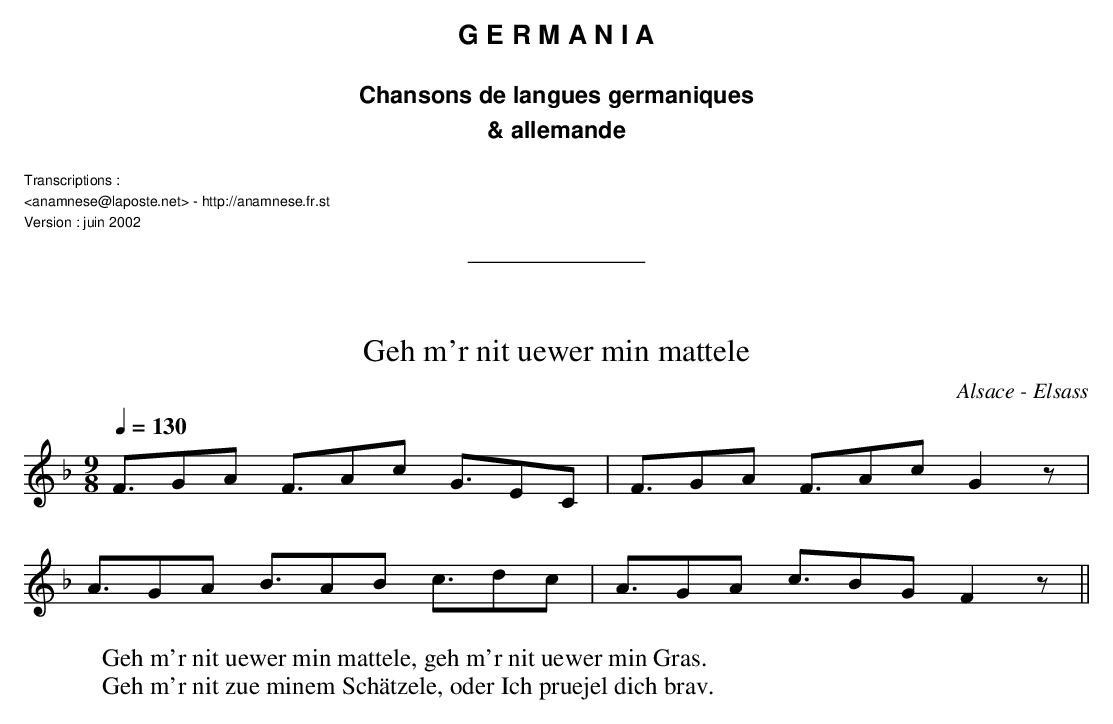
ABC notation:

X:1
T:Geh m'r nit uewer min mattele
O:Alsace - Elsass
M:9/8
L:1/8
Q:1/4=130
K:F
F3/2GA F3/2Ac G3/2EC | F3/2GA F3/2Ac G2 z |
A3/2GA B3/2AB c3/2dc | A3/2GA c3/2BG F2 z ||
W:Geh m'r nit uewer min mattele, geh m'r nit uewer min Gras.
W:Geh m'r nit zue minem Schätzele, oder Ich pruejel dich brav.
